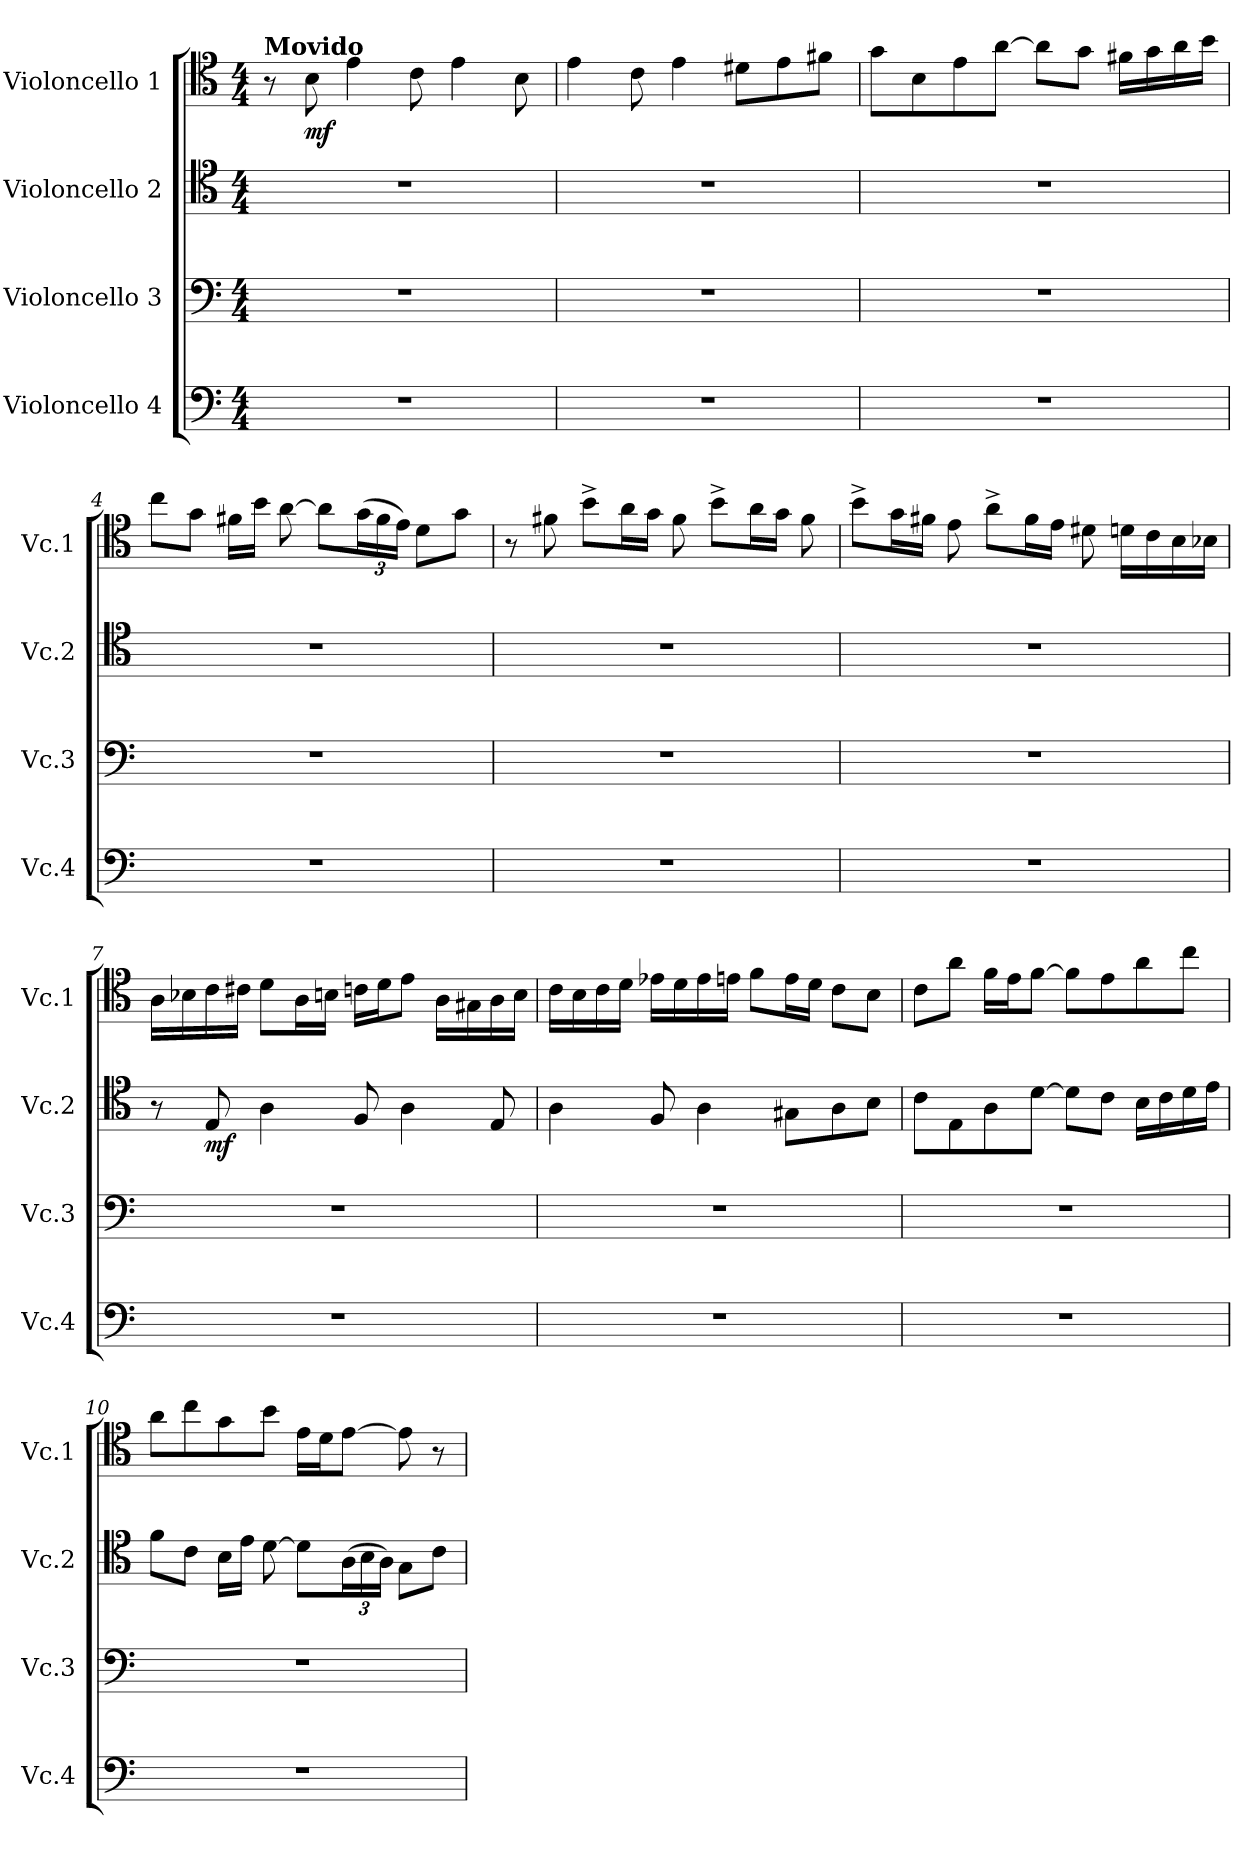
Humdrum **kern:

**kern	**kern	**kern	**dynam	**kern	**dynam
*part4	*part3	*part2	*part2	*part1	*part1
*staff4	*staff3	*staff2	*staff2	*staff1	*staff1
*I"Violoncello 4	*I"Violoncello 3	*I"Violoncello 2	*	*I"Violoncello 1	*
*I'Vc.4	*I'Vc.3	*I'Vc.2	*	*I'Vc.1	*
*clefF4	*clefF4	*clefC4	*	*clefC4	*
*k[]	*k[]	*k[]	*	*k[]	*
*M4/4	*M4/4	*M4/4	*	*M4/4	*
=1	=1	=1	=1	=1	=1
!	!	!	!	!LO:TX:a:B:t=Movido	!
1r	1r	1r	.	8r	.
*	*	*	*	*MM100	*
!	!	!	!	!	!LO:DY:b
.	.	.	.	8B\	mf
.	.	.	.	4e\	.
.	.	.	.	8c\	.
.	.	.	.	4e\	.
.	.	.	.	8B\	.
=2	=2	=2	=2	=2	=2
1r	1r	1r	.	4e\	.
.	.	.	.	8c\	.
.	.	.	.	4e\	.
.	.	.	.	8d#X\L	.
.	.	.	.	8e\	.
.	.	.	.	8f#X\J	.
=3	=3	=3	=3	=3	=3
1r	1r	1r	.	8g\L	.
.	.	.	.	8B\	.
.	.	.	.	8e\	.
.	.	.	.	[8a\J	.
.	.	.	.	8a\L]	.
.	.	.	.	8g\J	.
.	.	.	.	16f#X\LL	.
.	.	.	.	16g\	.
.	.	.	.	16a\	.
.	.	.	.	16b\JJ	.
=4	=4	=4	=4	=4	=4
1r	1r	1r	.	8cc\L	.
.	.	.	.	8g\J	.
.	.	.	.	16f#X\LL	.
.	.	.	.	16b\JJ	.
.	.	.	.	[8a\	.
.	.	.	.	8a\L]	.
*	*	*	*	*Xbrackettup	*
.	.	.	.	(24g\L	.
.	.	.	.	24f#\	.
.	.	.	.	24e\JJ)	.
.	.	.	.	8d\L	.
.	.	.	.	8g\J	.
!!LO:LB:g=z
=5	=5	=5	=5	=5	=5
1r	1r	1r	.	8r	.
.	.	.	.	8f#X\	.
.	.	.	.	8b^\L	.
.	.	.	.	16a\L	.
.	.	.	.	16g\JJ	.
.	.	.	.	8f#\	.
.	.	.	.	8b^\L	.
.	.	.	.	16a\L	.
.	.	.	.	16g\JJ	.
.	.	.	.	8f#\	.
=6	=6	=6	=6	=6	=6
1r	1r	1r	.	8b^\L	.
.	.	.	.	16g\L	.
.	.	.	.	16f#X\JJ	.
.	.	.	.	8e\	.
.	.	.	.	8a^\L	.
.	.	.	.	16f#\L	.
.	.	.	.	16e\JJ	.
.	.	.	.	8d#X\	.
.	.	.	.	16dn\LL	.
.	.	.	.	16c\	.
.	.	.	.	16B\	.
.	.	.	.	16B-X\JJ	.
=7	=7	=7	=7	=7	=7
1r	1r	8r	.	16A\LL	.
.	.	.	.	16B-X\	.
!	!	!	!LO:DY:b	!	!
.	.	8E/	mf	16c\	.
.	.	.	.	16c#X\JJ	.
.	.	4A\	.	8d\L	.
.	.	.	.	16A\L	.
.	.	.	.	16Bn\JJ	.
.	.	8F/	.	16cn\LL	.
.	.	.	.	16d\J	.
.	.	4A\	.	8e\J	.
.	.	.	.	16A\LL	.
.	.	.	.	16G#X\	.
.	.	8E/	.	16A\	.
.	.	.	.	16B\JJ	.
!!LO:LB:g=z
=8	=8	=8	=8	=8	=8
1r	1r	4A\	.	16c\LL	.
.	.	.	.	16B\	.
.	.	.	.	16c\	.
.	.	.	.	16d\JJ	.
.	.	8F/	.	16e-X\LL	.
.	.	.	.	16d\	.
.	.	4A\	.	16e-\	.
.	.	.	.	16en\JJ	.
.	.	.	.	8f\L	.
.	.	8G#X\L	.	16e\L	.
.	.	.	.	16d\JJ	.
.	.	8A\	.	8c\L	.
.	.	8B\J	.	8B\J	.
=9	=9	=9	=9	=9	=9
1r	1r	8c\L	.	8c\L	.
.	.	8E\	.	8a\J	.
.	.	8A\	.	16f\LL	.
.	.	.	.	16e\J	.
.	.	[8d\J	.	[8f\J	.
.	.	8d\L]	.	8f\L]	.
.	.	8c\J	.	8e\	.
.	.	16B\LL	.	8a\	.
.	.	16c\	.	.	.
.	.	16d\	.	8cc\J	.
.	.	16e\JJ	.	.	.
=10	=10	=10	=10	=10	=10
1r	1r	8f\L	.	8a\L	.
.	.	8c\J	.	8cc\	.
.	.	16B\LL	.	8g\	.
.	.	16e\JJ	.	.	.
.	.	[8d\	.	8b\J	.
.	.	8d\L]	.	16e\LL	.
.	.	.	.	16d\J	.
*	*	*Xbrackettup	*	*	*
.	.	(24A\L	.	[8e\J	.
.	.	24B\	.	.	.
.	.	24A\JJ)	.	.	.
.	.	8G\L	.	8e\]	.
.	.	8c\J	.	8r	.
=	=	=	=	=	=
*-	*-	*-	*-	*-	*-
